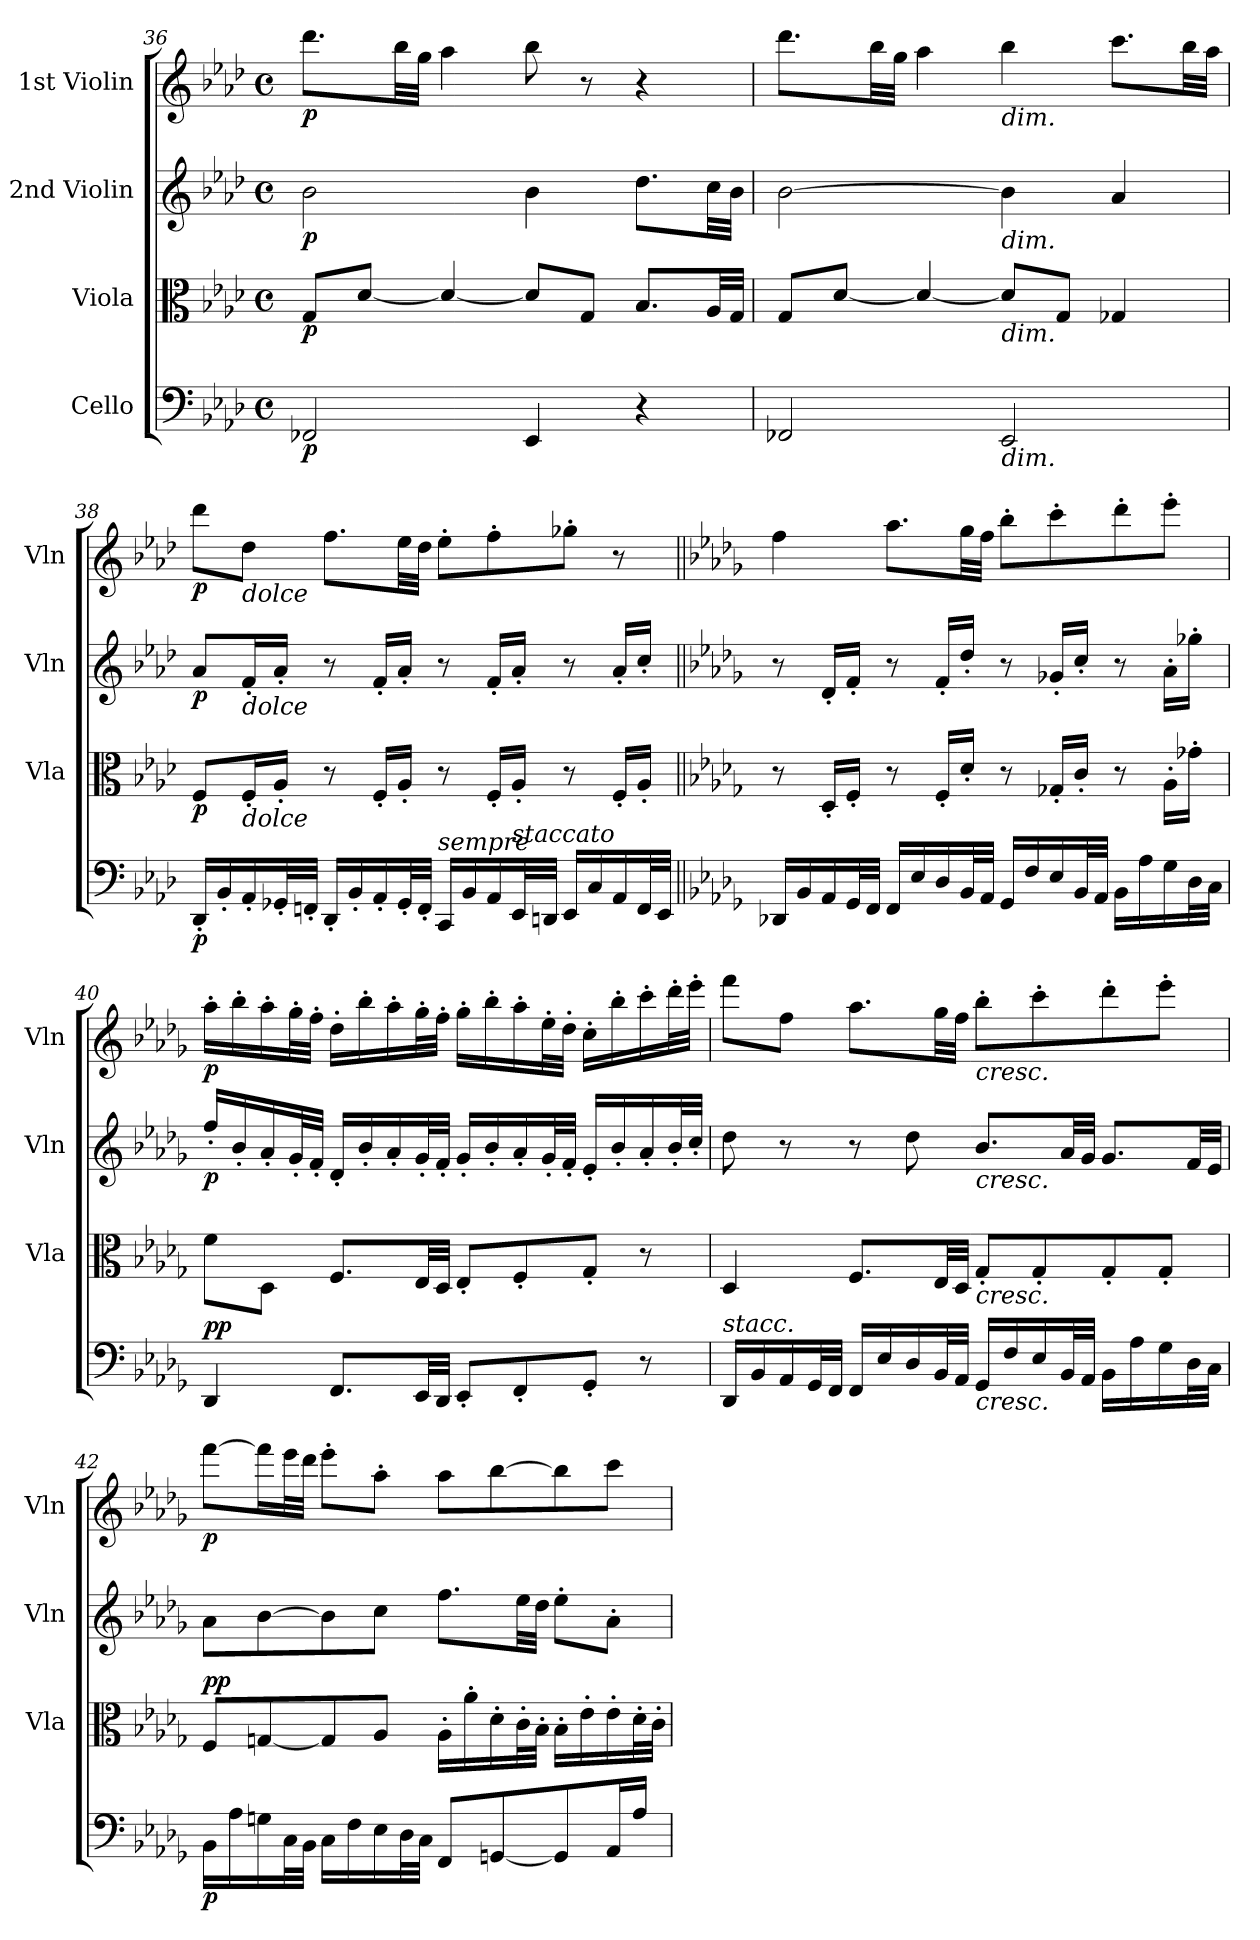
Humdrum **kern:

**kern	**dynam	**kern	**dynam	**kern	**dynam	**kern	**dynam
*part4	*part4	*part3	*part3	*part2	*part2	*part1	*part1
*staff4	*staff4	*staff3	*staff3	*staff2	*staff2	*staff1	*staff1
*I"Cello	*	*I"Viola	*	*I"2nd Violin	*	*I"1st Violin	*
*	*	*I'Vla	*	*I'Vln	*	*I'Vln	*
*clefF4	*	*clefC3	*	*clefG2	*	*clefG2	*
*k[b-e-a-d-]	*	*k[b-e-a-d-]	*	*k[b-e-a-d-]	*	*k[b-e-a-d-]	*
*A-:	*	*A-:	*	*A-:	*	*A-:	*
*M4/4	*	*M4/4	*	*M4/4	*	*M4/4	*
*met(c)	*	*met(c)	*	*met(c)	*	*met(c)	*
=36	=36	=36	=36	=36	=36	=36	=36
!	!LO:DY:b	!	!LO:DY:b	!	!LO:DY:b	!	!LO:DY:b
2FF-X/	p	8G/L	p	2b-\	p	8.ddd-\L	p
.	.	[8d-/J	.	.	.	.	.
.	.	.	.	.	.	32bb-\LL	.
.	.	.	.	.	.	32gg\JJJ	.
.	.	4d-/_	.	.	.	4aa-\	.
4EE-/	.	8d-/L]	.	4b-\	.	8bb-\	.
.	.	8G/J	.	.	.	8r	.
4r	.	8.B-/L	.	8.dd-\L	.	4r	.
.	.	32A-/LL	.	32cc\LL	.	.	.
.	.	32G/JJJ	.	32b-\JJJ	.	.	.
!!LO:PB:g=z
=37	=37	=37	=37	=37	=37	=37	=37
2FF-X/	.	8G/L	.	[2b-\	.	8.ddd-\L	.
.	.	[8d-/J	.	.	.	.	.
.	.	.	.	.	.	32bb-\LL	.
.	.	.	.	.	.	32gg\JJJ	.
.	.	4d-/_	.	.	.	4aa-\	.
!	!	!	!	!	!	!LO:TX:b:i:t=dim.	!
!	!	!	!	!LO:TX:b:i:t=dim.	!	!	!
!	!	!LO:TX:b:i:t=dim.	!	!	!	!	!
!LO:TX:b:i:t=dim.	!	!	!	!	!	!	!
2EE-/	.	8d-/L]	.	4b-\]	.	4bb-\	.
.	.	8G/J	.	.	.	.	.
.	.	4G-X/	.	4a-/	.	8.ccc\L	.
.	.	.	.	.	.	32bb-\LL	.
.	.	.	.	.	.	32aa-\JJJ	.
!!LO:PB:g=z
=38	=38	=38	=38	=38	=38	=38	=38
!	!LO:DY:b	!	!LO:DY:b	!	!LO:DY:b	!	!LO:DY:b
16DD-'/LL	p	8F/L	p	8a-/L	p	8ddd-\L	p
16BB-'/	.	.	.	.	.	.	.
!	!	!	!	!	!	!LO:TX:b:i:t=dolce	!
!	!	!	!	!LO:TX:b:i:t=dolce	!	!	!
!	!	!LO:TX:b:i:t=dolce	!	!	!	!	!
16AA-'/	.	16F'/L	.	16f'/L	.	8dd-\J	.
32GG-X'/L	.	16A-'/JJ	.	16a-'/JJ	.	.	.
32FFn'/JJJ	.	.	.	.	.	.	.
16DD-'/LL	.	8r	.	8r	.	8.ff\L	.
16BB-'/	.	.	.	.	.	.	.
16AA-'/	.	16F'/LL	.	16f'/LL	.	.	.
32GG-'/L	.	16A-'/JJ	.	16a-'/JJ	.	32ee-\LL	.
32FF'/JJJ	.	.	.	.	.	32dd-\JJJ	.
!LO:TX:a:i:t=sempre	!	!	!	!	!	!	!
16CC/LL	.	8r	.	8r	.	8ee-'\L	.
16BB-/	.	.	.	.	.	.	.
16AA-/	.	16F'/LL	.	16f'/LL	.	8ff'\	.
!LO:TX:a:i:t=staccato	!	!	!	!	!	!	!
32EE-/L	.	16A-'/JJ	.	16a-'/JJ	.	.	.
32DDn/JJJ	.	.	.	.	.	.	.
16EE-/LL	.	8r	.	8r	.	8gg-X'\J	.
16C/	.	.	.	.	.	.	.
16AA-/	.	16F'/LL	.	16a-'/LL	.	8r	.
32FF/L	.	16A-'/JJ	.	16cc'/JJ	.	.	.
32EE-/JJJ	.	.	.	.	.	.	.
=39||	=39||	=39||	=39||	=39||	=39||	=39||	=39||
*k[b-e-a-d-g-]	*	*k[b-e-a-d-g-]	*	*k[b-e-a-d-g-]	*	*k[b-e-a-d-g-]	*
*D-:	*	*D-:	*	*D-:	*	*D-:	*
16DD-X/LL	.	8r	.	8r	.	4ff\	.
16BB-/	.	.	.	.	.	.	.
16AA-/	.	16D-'/LL	.	16d-'/LL	.	.	.
32GG-/L	.	16F'/JJ	.	16f'/JJ	.	.	.
32FF/JJJ	.	.	.	.	.	.	.
16FF/LL	.	8r	.	8r	.	8.aa-\L	.
16E-/	.	.	.	.	.	.	.
16D-/	.	16F'/LL	.	16f'/LL	.	.	.
32BB-/L	.	16d-'/JJ	.	16dd-'/JJ	.	32gg-\LL	.
32AA-/JJJ	.	.	.	.	.	32ff\JJJ	.
16GG-/LL	.	8r	.	8r	.	8bb-'\L	.
16F/	.	.	.	.	.	.	.
16E-/	.	16G-X'/LL	.	16g-X'/LL	.	8ccc'\	.
32BB-/L	.	16c'/JJ	.	16cc'/JJ	.	.	.
32AA-/JJJ	.	.	.	.	.	.	.
16BB-\LL	.	8r	.	8r	.	8ddd-'\	.
16A-\	.	.	.	.	.	.	.
16G-\	.	16A-'\LL	.	16a-'\LL	.	8eee-'\J	.
32D-\L	.	16g-X'\JJ	.	16gg-X'\JJ	.	.	.
32C\JJJ	.	.	.	.	.	.	.
!!LO:LB:g=z
=40	=40	=40	=40	=40	=40	=40	=40
!	!LO:DY:b	!	!	!	!	!	!
!	!LO:DY:n=1:a	!	!	!	!LO:DY:b	!	!LO:DY:b
4DD-/	p p	8f\L	.	16ff'/LL	p	16aa-'\LL	p
.	.	.	.	16b-'/	.	16bb-'\	.
.	.	8D-\J	.	16a-'/	.	16aa-'\	.
.	.	.	.	32g-'/L	.	32gg-'\L	.
.	.	.	.	32f'/JJJ	.	32ff'\JJJ	.
8.FF/L	.	8.F/L	.	16d-'/LL	.	16dd-'\LL	.
.	.	.	.	16b-'/	.	16bb-'\	.
.	.	.	.	16a-'/	.	16aa-'\	.
32EE-/LL	.	32E-/LL	.	32g-'/L	.	32gg-'\L	.
32DD-/JJJ	.	32D-/JJJ	.	32f'/JJJ	.	32ff'\JJJ	.
8EE-'/L	.	8E-'/L	.	16g-'/LL	.	16gg-'\LL	.
.	.	.	.	16b-'/	.	16bb-'\	.
8FF'/	.	8F'/	.	16a-'/	.	16aa-'\	.
.	.	.	.	32g-'/L	.	32ee-'\L	.
.	.	.	.	32f'/JJJ	.	32dd-'\JJJ	.
8GG-'/J	.	8G-'/J	.	16e-'/LL	.	16cc'\LL	.
.	.	.	.	16b-'/	.	16bb-'\	.
8r	.	8r	.	16a-'/	.	16ccc'\	.
.	.	.	.	32b-'/L	.	32ddd-'\L	.
.	.	.	.	32cc'/JJJ	.	32eee-'\JJJ	.
=41	=41	=41	=41	=41	=41	=41	=41
!LO:TX:a:i:t=stacc.	!	!	!	!	!	!	!
16DD-/LL	.	4D-/	.	8dd-\	.	8fff\L	.
16BB-/	.	.	.	.	.	.	.
16AA-/	.	.	.	8r	.	8ff\J	.
32GG-/L	.	.	.	.	.	.	.
32FF/JJJ	.	.	.	.	.	.	.
16FF/LL	.	8.F/L	.	8r	.	8.aa-\L	.
16E-/	.	.	.	.	.	.	.
16D-/	.	.	.	8dd-\	.	.	.
32BB-/L	.	32E-/LL	.	.	.	32gg-\LL	.
32AA-/JJJ	.	32D-/JJJ	.	.	.	32ff\JJJ	.
!	!	!	!	!	!	!LO:TX:b:i:t=cresc.	!
!	!	!	!	!LO:TX:b:i:t=cresc.	!	!	!
!	!	!LO:TX:b:i:t=cresc.	!	!	!	!	!
!LO:TX:b:i:t=cresc.	!	!	!	!	!	!	!
16GG-/LL	.	8G-'/L	.	8.b-/L	.	8bb-'\L	.
16F/	.	.	.	.	.	.	.
16E-/	.	8G-'/	.	.	.	8ccc'\	.
32BB-/L	.	.	.	32a-/LL	.	.	.
32AA-/JJJ	.	.	.	32g-/JJJ	.	.	.
16BB-\LL	.	8G-'/	.	8.g-/L	.	8ddd-'\	.
16A-\	.	.	.	.	.	.	.
16G-\	.	8G-'/J	.	.	.	8eee-'\J	.
32D-\L	.	.	.	32f/LL	.	.	.
32C\JJJ	.	.	.	32e-/JJJ	.	.	.
!!LO:LB:g=z
=42	=42	=42	=42	=42	=42	=42	=42
!	!LO:DY:b	!	!LO:DY:a	!	!	!	!
!	!	!	!LO:DY:n=1:b	!	!	!	!LO:DY:b
16BB-\LL	p	8F/L	p p	8a-\L	.	[8fff\L	p
16A-\	.	.	.	.	.	.	.
16Gn\	.	[8Gn/	.	[8b-\	.	16fff\L]	.
32C\L	.	.	.	.	.	32eee-\L	.
32BB-\JJJ	.	.	.	.	.	32ddd-\JJJ	.
16C\LL	.	8G/]	.	8b-\]	.	8eee-'\L	.
16F\	.	.	.	.	.	.	.
16E-\	.	8A-/J	.	8cc\J	.	8aa-'\J	.
32D-\L	.	.	.	.	.	.	.
32C\JJJ	.	.	.	.	.	.	.
8FF/L	.	16A-'\LL	.	8.ff\L	.	8aa-\L	.
.	.	16a-'\	.	.	.	.	.
[8GGn/	.	16d-'\	.	.	.	[8bb-\	.
.	.	32c'\L	.	32ee-\LL	.	.	.
.	.	32B-'\JJJ	.	32dd-\JJJ	.	.	.
8GG/]	.	16B-'\LL	.	8ee-'\L	.	8bb-\]	.
.	.	16e-'\	.	.	.	.	.
16AA-/L	.	16e-'\	.	8a-'\J	.	8ccc\J	.
16A-/JJ	.	32d-'\L	.	.	.	.	.
.	.	32c'\JJJ	.	.	.	.	.
=	=	=	=	=	=	=	=
*-	*-	*-	*-	*-	*-	*-	*-
